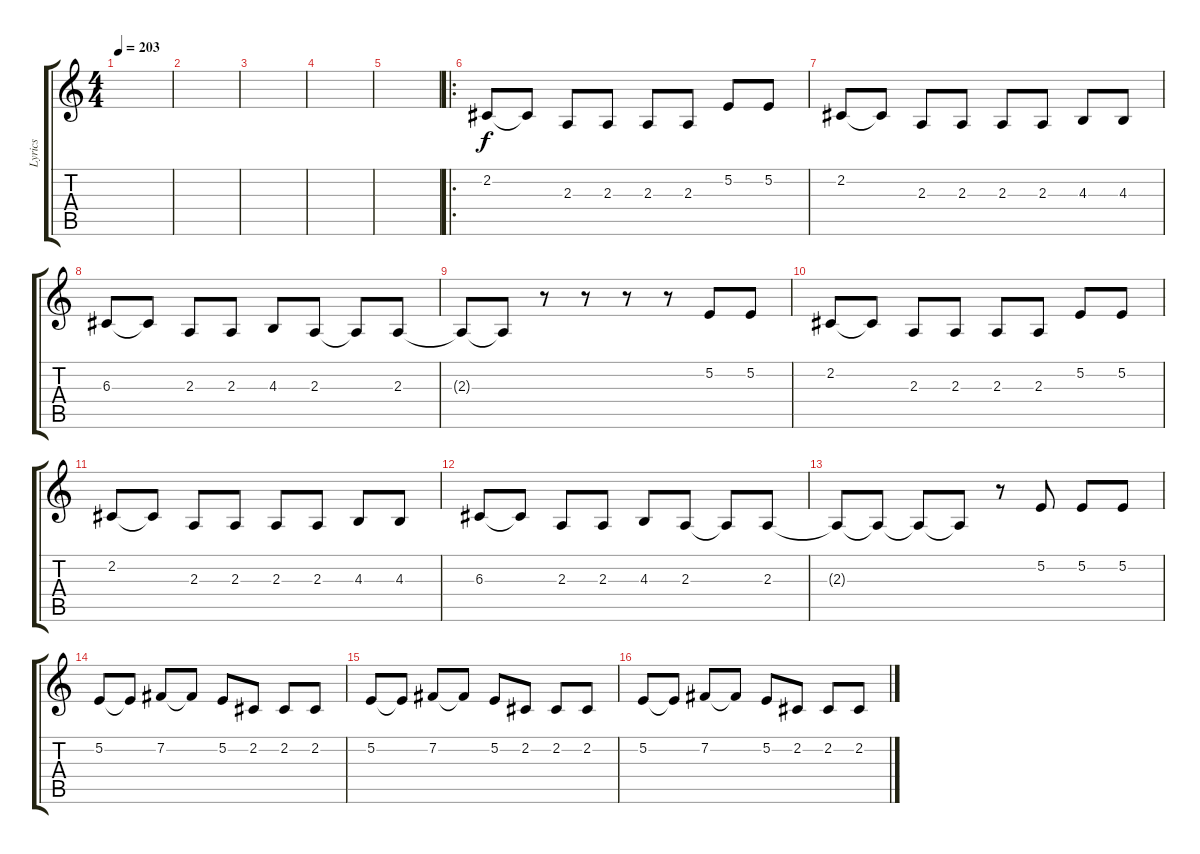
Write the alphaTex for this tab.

\track ("Lyrics" "Lyrics") {instrument tenorsax}
\staff {score tabs}
\tuning (E4 B3 G3 D3 A2 E2) {hide}
\ts (4 4)
\tempo 203
\clef g2
\ks c
|
|
|
|
|
\ro
2.2.8 2.2{t}.8 2.3.8 2.3.8 2.3.8 2.3.8 5.2.8 5.2.8 |
2.2.8 2.2{t}.8 2.3.8 2.3.8 2.3.8 2.3.8 4.3.8 4.3.8 |
6.3.8 6.3{t}.8 2.3.8 2.3.8 4.3.8 2.3.8 2.3{t}.8 2.3.8 |
2.3{t}.8 2.3{t}.8 r.8 r.8 r.8 r.8 5.2.8 5.2.8 |
2.2.8 2.2{t}.8 2.3.8 2.3.8 2.3.8 2.3.8 5.2.8 5.2.8 |
2.2.8 2.2{t}.8 2.3.8 2.3.8 2.3.8 2.3.8 4.3.8 4.3.8 |
6.3.8 6.3{t}.8 2.3.8 2.3.8 4.3.8 2.3.8 2.3{t}.8 2.3.8 |
2.3{t}.8 2.3{t}.8 2.3{t}.8 2.3{t}.8 r.8 5.2.8 5.2.8 5.2.8 |
5.2.8 5.2{t}.8 7.2.8 7.2{t}.8 5.2.8 2.2.8 2.2.8 2.2.8 |
5.2.8 5.2{t}.8 7.2.8 7.2{t}.8 5.2.8 2.2.8 2.2.8 2.2.8 |
5.2.8 5.2{t}.8 7.2.8 7.2{t}.8 5.2.8 2.2.8 2.2.8 2.2.8
